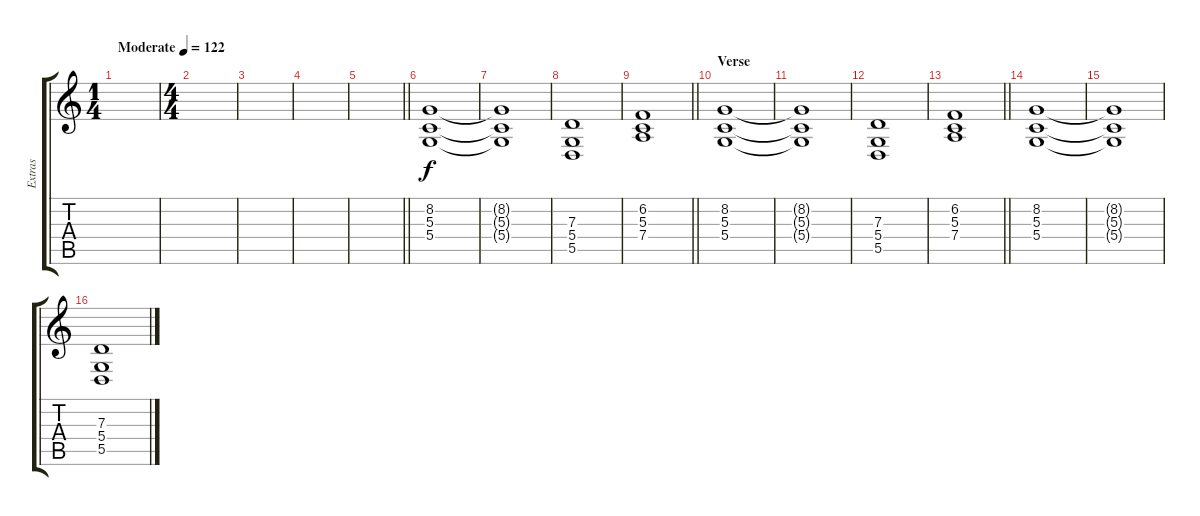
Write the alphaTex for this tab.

\track ("Extras" "Extras") {instrument fx7echoes}
\staff {score tabs}
\tuning (E4 B3 G3 D3 A2 E2) {hide}
\ts (1 4)
\tempo (122 "Moderate")
\clef g2
\ks c
|
\ts (4 4)
|
|
|
\barLineRight lightlight
|
(8.2 5.3 5.4).1 |
(8.2{t} 5.3{t} 5.4{t}).1 |
(7.3 5.4 5.5).1 |
\barLineRight lightlight
(6.2 5.3 7.4).1 |
\section ("" "Verse")
(8.2 5.3 5.4).1 |
(8.2{t} 5.3{t} 5.4{t}).1 |
(7.3 5.4 5.5).1 |
\barLineRight lightlight
(6.2 5.3 7.4).1 |
(8.2 5.3 5.4).1 |
(8.2{t} 5.3{t} 5.4{t}).1 |
(7.3 5.4 5.5).1
